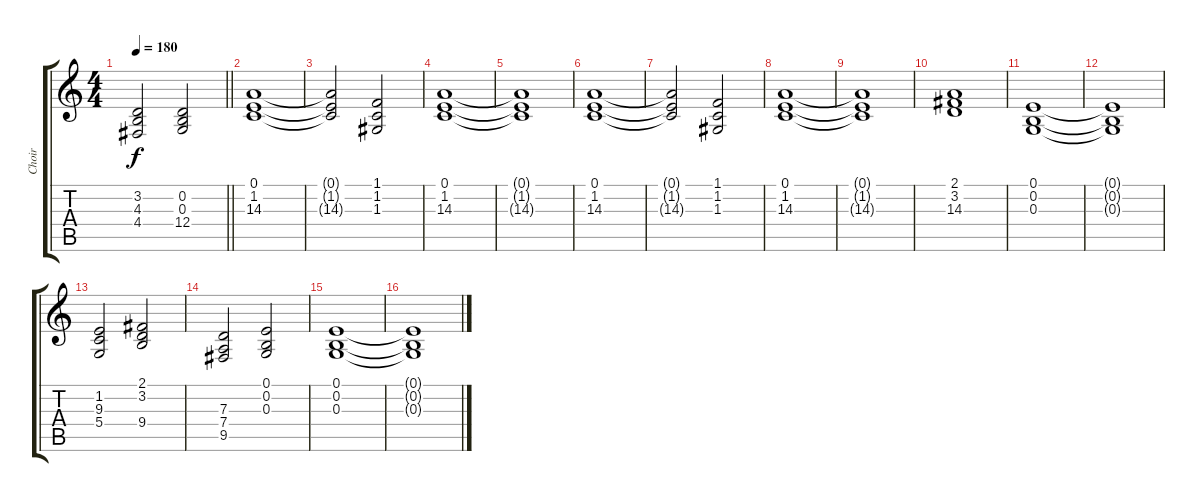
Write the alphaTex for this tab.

\track ("Choir" "Choir") {instrument choiraahs}
\staff {score tabs}
\tuning (E4 B3 G3 D3 A2 E2) {hide}
\ts (4 4)
\tempo 180
\clef g2
\barLineRight lightlight
\ks c
(3.2 4.3 4.4).2{dy f} (0.2 0.3 12.4).2 |
(0.1 1.2 14.3).1 |
(0.1{t} 1.2{t} 14.3{t}).2 (1.1 1.2 1.3).2 |
(0.1 1.2 14.3).1 |
(0.1{t} 1.2{t} 14.3{t}).1 |
(0.1 1.2 14.3).1 |
(0.1{t} 1.2{t} 14.3{t}).2 (1.1 1.2 1.3).2 |
(0.1 1.2 14.3).1 |
(0.1{t} 1.2{t} 14.3{t}).1 |
(2.1 3.2 14.3).1 |
(0.1 0.2 0.3).1 |
(0.1{t} 0.2{t} 0.3{t}).1 |
(1.2 9.3 5.4).2 (2.1 3.2 9.4).2 |
(7.3 7.4 9.5).2 (0.1 0.2 0.3).2 |
(0.1 0.2 0.3).1 |
(0.1{t} 0.2{t} 0.3{t}).1
